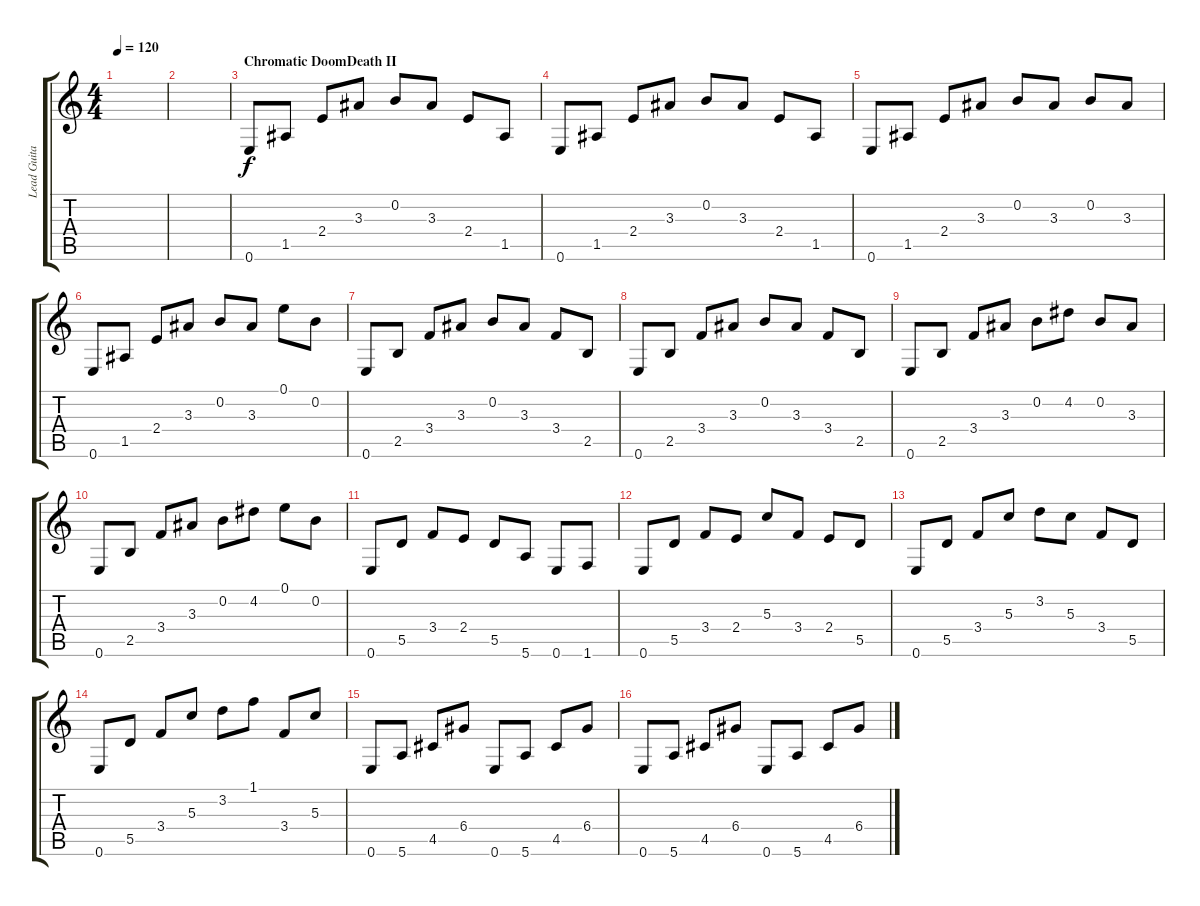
\track ("Lead Guitars" "Lead Guita") {instrument overdrivenguitar}
\staff {score tabs}
\tuning (E4 B3 G3 D3 A2 E2) {hide}
\ts (4 4)
\tempo 120
\clef g2
\ks c
|
|
\section ("" "Chromatic DoomDeath II")
0.6.8 1.5.8 2.4.8 3.3.8 0.2.8 3.3.8 2.4.8 1.5.8 |
0.6.8 1.5.8 2.4.8 3.3.8 0.2.8 3.3.8 2.4.8 1.5.8 |
0.6.8 1.5.8 2.4.8 3.3.8 0.2.8 3.3.8 0.2.8 3.3.8 |
0.6.8 1.5.8 2.4.8 3.3.8 0.2.8 3.3.8 0.1.8 0.2.8 |
0.6.8 2.5.8 3.4.8 3.3.8 0.2.8 3.3.8 3.4.8 2.5.8 |
0.6.8 2.5.8 3.4.8 3.3.8 0.2.8 3.3.8 3.4.8 2.5.8 |
0.6.8 2.5.8 3.4.8 3.3.8 0.2.8 4.2.8 0.2.8 3.3.8 |
0.6.8 2.5.8 3.4.8 3.3.8 0.2.8 4.2.8 0.1.8 0.2.8 |
0.6.8 5.5.8 3.4.8 2.4.8 5.5.8 5.6.8 0.6.8 1.6.8 |
0.6.8 5.5.8 3.4.8 2.4.8 5.3.8 3.4.8 2.4.8 5.5.8 |
0.6.8 5.5.8 3.4.8 5.3.8 3.2.8 5.3.8 3.4.8 5.5.8 |
0.6.8 5.5.8 3.4.8 5.3.8 3.2.8 1.1.8 3.4.8 5.3.8 |
0.6.8 5.6.8 4.5.8 6.4.8 0.6.8 5.6.8 4.5.8 6.4.8 |
0.6.8 5.6.8 4.5.8 6.4.8 0.6.8 5.6.8 4.5.8 6.4.8
